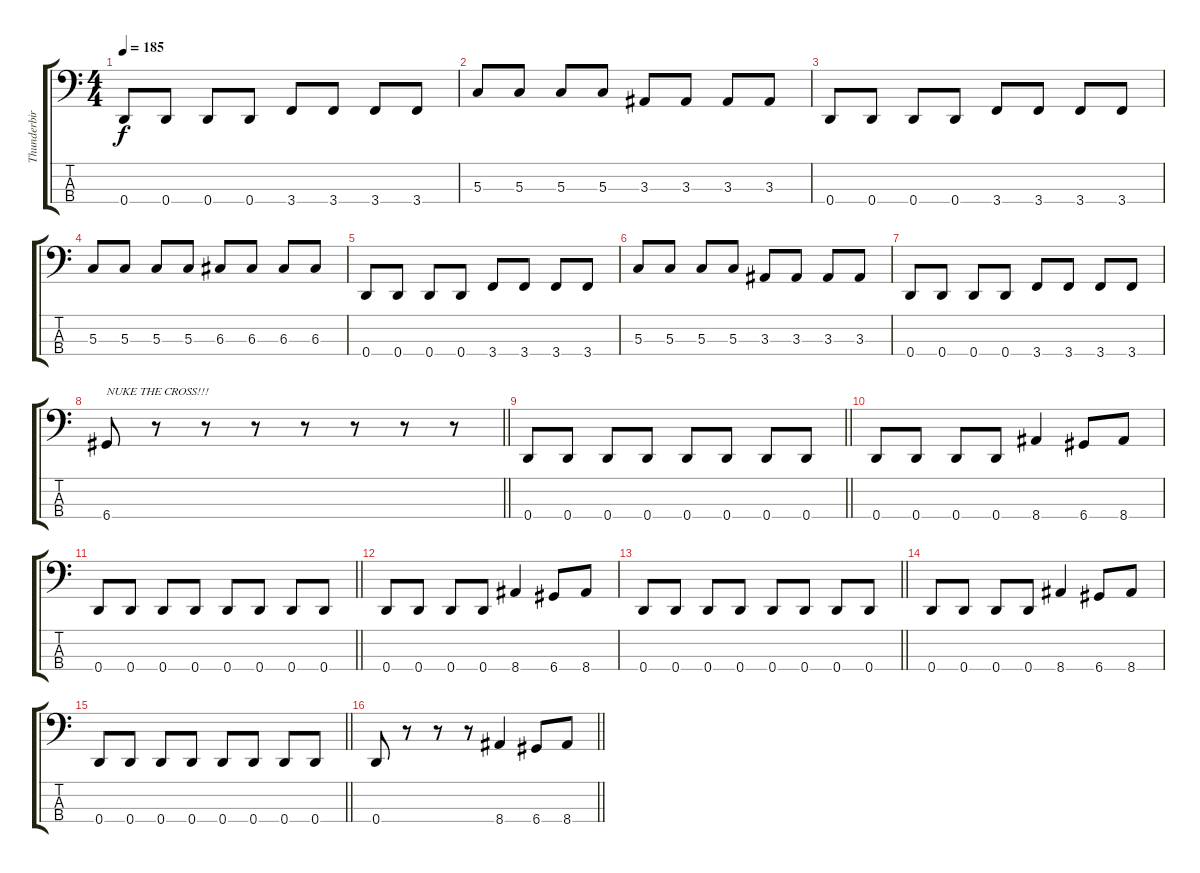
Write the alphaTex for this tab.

\track ("Thunderbird" "Thunderbir") {instrument electricbasspick}
\staff {score tabs}
\tuning (F2 C2 G1 D1) {hide}
\ts (4 4)
\tempo 185
\clef f4
\ks c
0.4.8{dy f} 0.4.8 0.4.8 0.4.8 3.4.8 3.4.8 3.4.8 3.4.8 |
5.3.8 5.3.8 5.3.8 5.3.8 3.3.8 3.3.8 3.3.8 3.3.8 |
0.4.8 0.4.8 0.4.8 0.4.8 3.4.8 3.4.8 3.4.8 3.4.8 |
5.3.8 5.3.8 5.3.8 5.3.8 6.3.8 6.3.8 6.3.8 6.3.8 |
0.4.8 0.4.8 0.4.8 0.4.8 3.4.8 3.4.8 3.4.8 3.4.8 |
5.3.8 5.3.8 5.3.8 5.3.8 3.3.8 3.3.8 3.3.8 3.3.8 |
0.4.8 0.4.8 0.4.8 0.4.8 3.4.8 3.4.8 3.4.8 3.4.8 |
\barLineRight lightlight
6.4.8{txt "NUKE THE CROSS!!!"} r.8 r.8 r.8 r.8 r.8 r.8 r.8 |
\section ("" "")
\barLineRight lightlight
0.4.8 0.4.8 0.4.8 0.4.8 0.4.8 0.4.8 0.4.8 0.4.8 |
0.4.8 0.4.8 0.4.8 0.4.8 8.4.4 6.4.8 8.4.8 |
\barLineRight lightlight
0.4.8 0.4.8 0.4.8 0.4.8 0.4.8 0.4.8 0.4.8 0.4.8 |
0.4.8 0.4.8 0.4.8 0.4.8 8.4.4 6.4.8 8.4.8 |
\barLineRight lightlight
0.4.8 0.4.8 0.4.8 0.4.8 0.4.8 0.4.8 0.4.8 0.4.8 |
0.4.8 0.4.8 0.4.8 0.4.8 8.4.4 6.4.8 8.4.8 |
\barLineRight lightlight
0.4.8 0.4.8 0.4.8 0.4.8 0.4.8 0.4.8 0.4.8 0.4.8 |
\barLineRight lightlight
0.4.8 r.8 r.8 r.8 8.4.4 6.4.8 8.4.8
